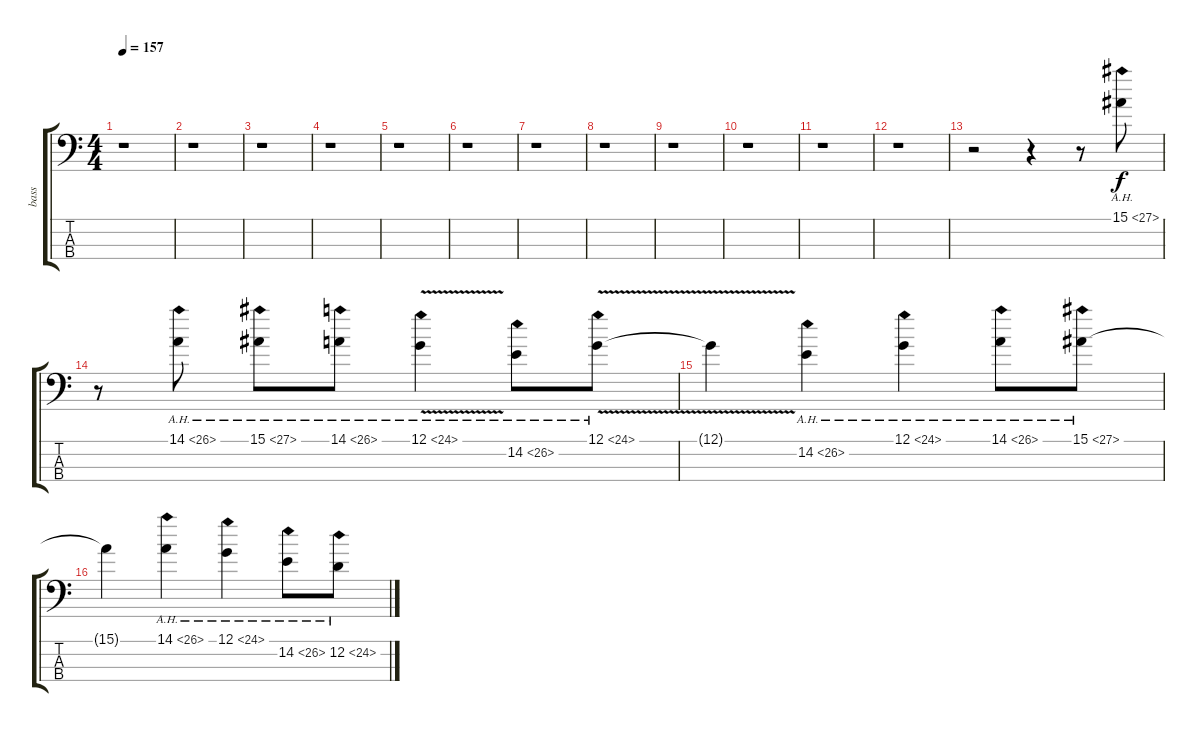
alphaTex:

\track ("bass " "bass ") {instrument fretlessbass}
\staff {score tabs}
\tuning (G2 D2 A1 E1) {hide}
\ts (4 4)
\tempo 157
\clef f4
\ks c
r.1{dy f instrument fretlessbass} |
r.1 |
r.1 |
r.1 |
r.1 |
r.1 |
r.1 |
r.1 |
r.1 |
r.1 |
r.1 |
r.1 |
r.2 r.4 r.8 15.1{ah 12}.8 |
r.8 14.1{ah 12}.8 15.1{ah 12}.8 14.1{ah 12}.8 12.1{ah 12 v}.4 14.2{ah 12}.8 12.1{ah 12 v}.8 |
12.1{t}.4 14.2{ah 12}.4 12.1{ah 12}.4 14.1{ah 12}.8 15.1{ah 12}.8 |
15.1{t}.4 14.1{ah 12}.4 12.1{ah 12}.4 14.2{ah 12}.8 12.2{ah 12}.8
